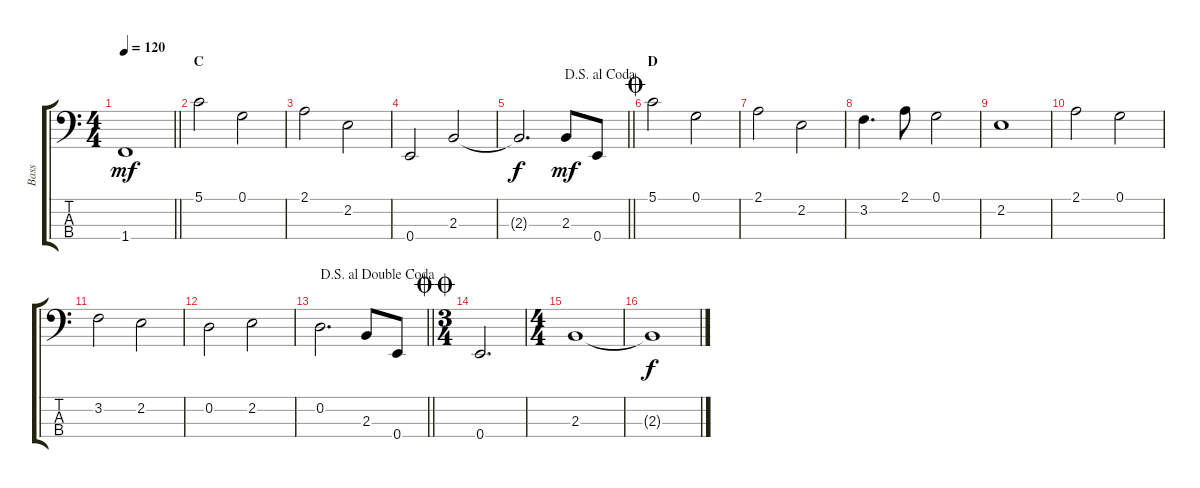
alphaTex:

\track ("Bass" "Bass") {instrument electricbassfinger}
\staff {score tabs}
\tuning (G2 D2 A1 E1) {hide}
\ts (4 4)
\tempo 120
\clef f4
\barLineRight lightlight
\ks c
1.4.1{dy mf} |
\section ("" "C")
5.1.2{volume 11} 0.1.2 |
2.1.2 2.2.2 |
0.4.2 2.3.2 |
\jump dalsegnoalcoda
\barLineRight lightlight
2.3{t}.2{d dy f} 2.3.8{dy mf} 0.4.8 |
\section ("" "D")
\jump coda
5.1.2 0.1.2 |
2.1.2 2.2.2 |
3.2.4{d} 2.1.8 0.1.2 |
2.2.1 |
2.1.2 0.1.2 |
3.2.2 2.2.2 |
0.2.2 2.2.2 |
\jump dalsegnoaldoublecoda
\barLineRight lightlight
0.2.2{d} 2.3.8 0.4.8 |
\ts (3 4)
\jump doublecoda
0.4.2{d} |
\ts (4 4)
2.3.1 |
2.3{t}.1{dy f}
